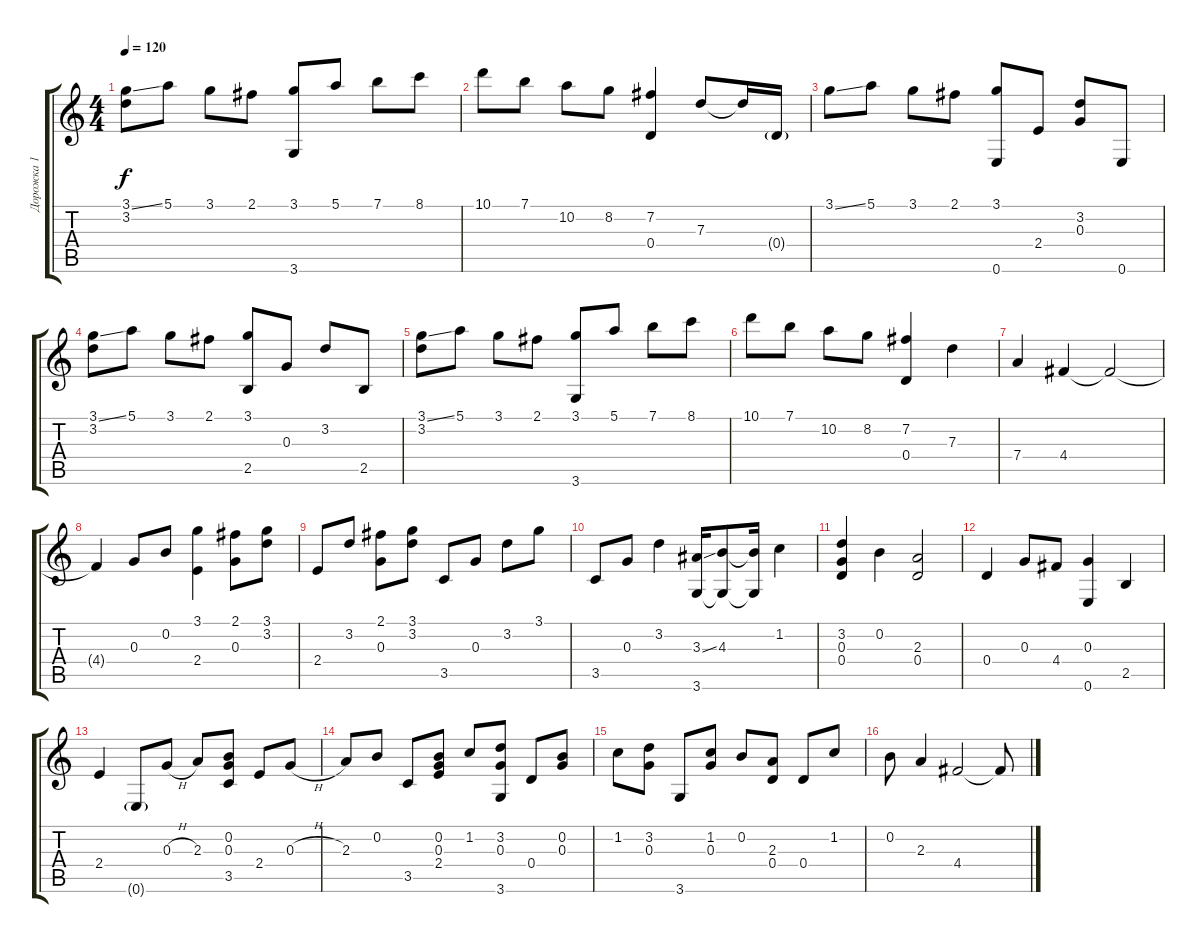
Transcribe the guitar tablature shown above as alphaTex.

\track ("Дорожка 1" "Дорожка 1") {instrument acousticguitarsteel}
\staff {score tabs}
\tuning (E4 B3 G3 D3 A2 E2) {hide}
\ts (4 4)
\tempo 120
\clef g2
\ks c
(3.1{ss} 3.2).8{dy f} 5.1.8 3.1.8 2.1.8 (3.1 3.6).8 5.1.8 7.1.8 8.1.8 |
10.1.8 7.1.8 10.2.8 8.2.8 (7.2 0.4).4 7.3.8 7.3{t}.16 0.4{g}.16 |
3.1{ss}.8 5.1.8 3.1.8 2.1.8 (3.1 0.6).8 2.4.8 (3.2 0.3).8 0.6.8 |
(3.1{ss} 3.2).8 5.1.8 3.1.8 2.1.8 (3.1 2.5).8 0.3.8 3.2.8 2.5.8 |
(3.1{ss} 3.2).8 5.1.8 3.1.8 2.1.8 (3.1 3.6).8 5.1.8 7.1.8 8.1.8 |
10.1.8 7.1.8 10.2.8 8.2.8 (7.2 0.4).4 7.3.4 |
7.4.4 4.4.4 4.4{t}.2 |
4.4{t}.4 0.3.8 0.2.8 (3.1 2.4).4 (2.1 0.3).8 (3.1 3.2).8 |
2.4.8 3.2.8 (2.1 0.3).8 (3.1 3.2).8 3.5.8 0.3.8 3.2.8 3.1.8 |
3.5.8 0.3.8 3.2.4 (3.3{ss} 3.6).16 (4.3 3.6{t}).8 (4.3{t} 3.6{t}).16 1.2.4 |
(3.2 0.3 0.4).4 0.2.4 (2.3 0.4).2 |
0.4.4 0.3.8 4.4.8 (0.3 0.6).4 2.5.4 |
2.4.4 0.6{g}.8 0.3{h}.8 2.3.8 (0.2 0.3 3.5).8 2.4.8 0.3{h}.8 |
2.3.8 0.2.8 3.5.8 (0.2 0.3 2.4).8 1.2.8 (3.2 0.3 3.6).8 0.4.8 (0.2 0.3).8 |
1.2.8 (3.2 0.3).8 3.6.8 (1.2 0.3).8 0.2.8 (2.3 0.4).8 0.4.8 1.2.8 |
0.2.8 2.3.4 4.4.2 4.4{t}.8
